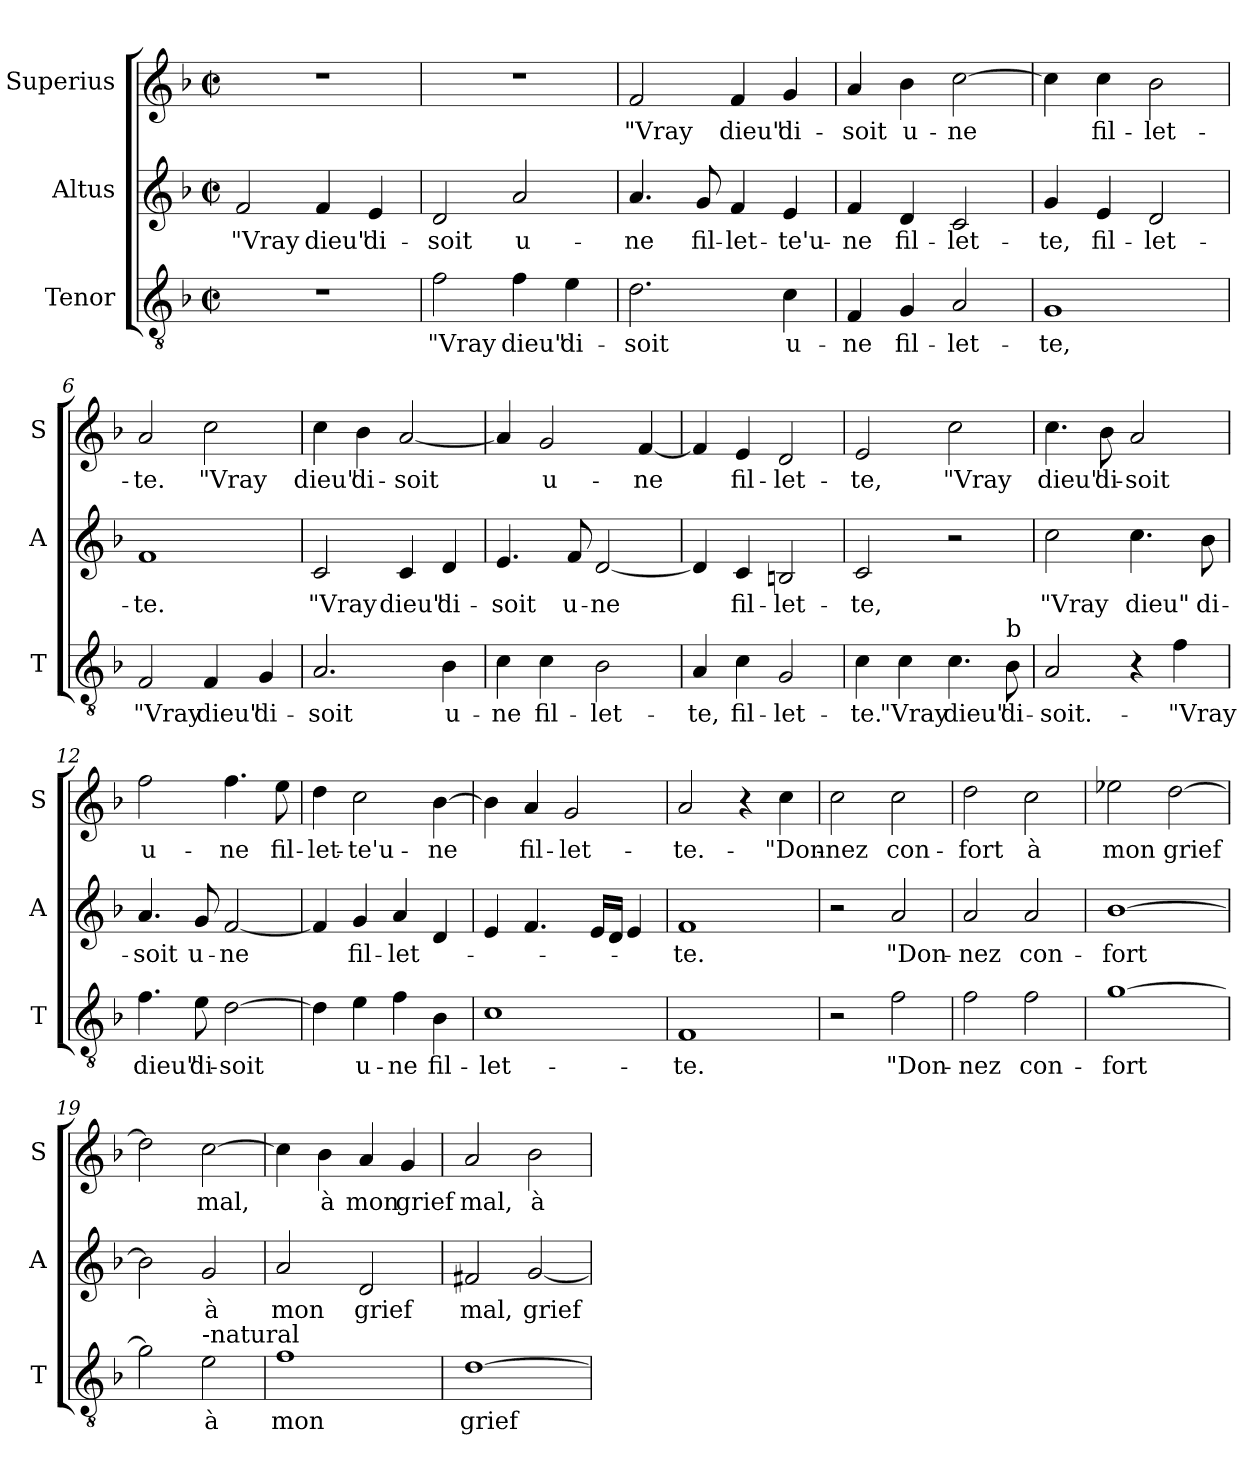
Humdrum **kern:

**kern	**text	**kern	**text	**kern	**text
*part3	*part3	*part2	*part2	*part1	*part1
*staff3	*staff3	*staff2	*staff2	*staff1	*staff1
*I"Tenor	*	*I"Altus	*	*I"Superius	*
*I'T	*	*I'A	*	*I'S	*
*clefGv2	*	*clefG2	*	*clefG2	*
*k[b-]	*	*k[b-]	*	*k[b-]	*
*F:	*	*F:	*	*F:	*
*M2/2	*	*M2/2	*	*M2/2	*
*met(c|)	*	*met(c|)	*	*met(c|)	*
=1	=1	=1	=1	=1	=1
!	!	!	!LO:LY:b	!	!
1r	.	2f/	"Vray	1r	.
!	!	!	!LO:LY:b	!	!
.	.	4f/	dieu"	.	.
!	!	!	!LO:LY:b	!	!
.	.	4e/	di-	.	.
=2	=2	=2	=2	=2	=2
!	!LO:LY:b	!	!LO:LY:b	!	!
2f\	"Vray	2d/	-soit	1r	.
!	!LO:LY:b	!	!LO:LY:b	!	!
4f\	dieu"	2a/	u-	.	.
!	!LO:LY:b	!	!	!	!
4e\	di-	.	.	.	.
=3	=3	=3	=3	=3	=3
!	!LO:LY:b	!	!LO:LY:b	!	!LO:LY:b
2.d\	-soit	4.a/	-ne	2f/	"Vray
!	!	!	!LO:LY:b	!	!
.	.	8g/	fil-	.	.
!	!	!	!LO:LY:b	!	!LO:LY:b
.	.	4f/	-let-	4f/	dieu"
!	!LO:LY:b	!	!LO:LY:b	!	!LO:LY:b
4c\	u-	4e/	-te'u-	4g/	di-
=4	=4	=4	=4	=4	=4
!	!LO:LY:b	!	!LO:LY:b	!	!LO:LY:b
4F/	-ne	4f/	-ne	4a/	-soit
!	!LO:LY:b	!	!LO:LY:b	!	!LO:LY:b
4G/	fil-	4d/	fil-	4b-\	u-
!	!LO:LY:b	!	!LO:LY:b	!	!LO:LY:b
2A/	-let-	2c/	-let-	[2cc\	-ne
=5	=5	=5	=5	=5	=5
!	!LO:LY:b	!	!LO:LY:b	!	!
1G	-te,	4g/	-te,	4cc\]	.
!	!	!	!LO:LY:b	!	!LO:LY:b
.	.	4e/	fil-	4cc\	fil-
!	!	!	!LO:LY:b	!	!LO:LY:b
.	.	2d/	-let-	2b-\	-let-
!!LO:LB:g=z
=6	=6	=6	=6	=6	=6
!	!LO:LY:b	!	!LO:LY:b	!	!LO:LY:b
2F/	"Vray	1f	-te.	2a/	-te.
!	!LO:LY:b	!	!	!	!LO:LY:b
4F/	dieu"	.	.	2cc\	"Vray
!	!LO:LY:b	!	!	!	!
4G/	di-	.	.	.	.
=7	=7	=7	=7	=7	=7
!	!LO:LY:b	!	!LO:LY:b	!	!LO:LY:b
2.A/	-soit	2c/	"Vray	4cc\	dieu"
!	!	!	!	!	!LO:LY:b
.	.	.	.	4b-\	di-
!	!	!	!LO:LY:b	!	!LO:LY:b
.	.	4c/	dieu"	[2a/	-soit
!	!LO:LY:b	!	!LO:LY:b	!	!
4B-\	u-	4d/	di-	.	.
=8	=8	=8	=8	=8	=8
!	!LO:LY:b	!	!LO:LY:b	!	!
4c\	-ne	4.e/	-soit	4a/]	.
!	!LO:LY:b	!	!	!	!LO:LY:b
4c\	fil-	.	.	2g/	u-
!	!	!	!LO:LY:b	!	!
.	.	8f/	u-	.	.
!	!LO:LY:b	!	!LO:LY:b	!	!
2B-\	-let-	[2d/	-ne	.	.
!	!	!	!	!	!LO:LY:b
.	.	.	.	[4f/	-ne
=9	=9	=9	=9	=9	=9
!	!LO:LY:b	!	!	!	!
4A/	-te,	4d/]	.	4f/]	.
!	!LO:LY:b	!	!LO:LY:b	!	!LO:LY:b
4c\	fil-	4c/	fil-	4e/	fil-
!	!LO:LY:b	!	!LO:LY:b	!	!LO:LY:b
2G/	-let-	2Bn/	-let-	2d/	-let-
=10	=10	=10	=10	=10	=10
!	!LO:LY:b	!	!LO:LY:b	!	!LO:LY:b
4c\	-te.	2c/	-te,	2e/	-te,
!	!LO:LY:b	!	!	!	!
4c\	"Vray	.	.	.	.
!	!LO:LY:b	!	!	!	!LO:LY:b
4.c\	dieu"	2r	.	2cc\	"Vray
!LO:TX:a:t=b	!	!	!	!	!
!	!LO:LY:b	!	!	!	!
8B-\	di-	.	.	.	.
!!LO:LB:g=z
=11	=11	=11	=11	=11	=11
!	!LO:LY:b	!	!LO:LY:b	!	!LO:LY:b
2A/	-soit.-	2cc\	"Vray	4.cc\	dieu"
!	!	!	!	!	!LO:LY:b
.	.	.	.	8b-\	di-
!	!	!	!LO:LY:b	!	!LO:LY:b
4r	.	4.cc\	dieu"	2a/	-soit
!	!LO:LY:b	!	!	!	!
4f\	-"Vray	.	.	.	.
!	!	!	!LO:LY:b	!	!
.	.	8b-\	di-	.	.
=12	=12	=12	=12	=12	=12
!	!LO:LY:b	!	!LO:LY:b	!	!LO:LY:b
4.f\	dieu"	4.a/	-soit	2ff\	u-
!	!LO:LY:b	!	!LO:LY:b	!	!
8e\	di-	8g/	u-	.	.
!	!LO:LY:b	!	!LO:LY:b	!	!LO:LY:b
[2d\	-soit	[2f/	-ne	4.ff\	-ne
!	!	!	!	!	!LO:LY:b
.	.	.	.	8ee\	fil-
=13	=13	=13	=13	=13	=13
!	!	!	!	!	!LO:LY:b
4d\]	.	4f/]	.	4dd\	-let-
!	!LO:LY:b	!	!LO:LY:b	!	!LO:LY:b
4e\	u-	4g/	fil-	2cc\	-te'u-
!	!LO:LY:b	!	!LO:LY:b	!	!
4f\	-ne	4a/	-let-	.	.
!	!LO:LY:b	!	!	!	!LO:LY:b
4B-\	fil-	4d/	.	[4b-\	-ne
=14	=14	=14	=14	=14	=14
!	!LO:LY:b	!	!	!	!
1c	-let-	4e/	.	4b-\]	.
!	!	!	!	!	!LO:LY:b
.	.	4.f/	.	4a/	fil-
!	!	!	!	!	!LO:LY:b
.	.	.	.	2g/	-let-
.	.	16e/LL	.	.	.
.	.	16d/JJ	.	.	.
.	.	4e/	.	.	.
=15	=15	=15	=15	=15	=15
!	!LO:LY:b	!	!LO:LY:b	!	!LO:LY:b
1F	-te.	1f	-te.	2a/	-te.-
.	.	.	.	4r	.
!	!	!	!	!	!LO:LY:b
.	.	.	.	4cc\	-"Don-
!!LO:PB:g=z
=16	=16	=16	=16	=16	=16
!	!	!	!	!	!LO:LY:b
2r	.	2r	.	2cc\	-nez
!	!LO:LY:b	!	!LO:LY:b	!	!LO:LY:b
2f\	"Don-	2a/	"Don-	2cc\	con-
=17	=17	=17	=17	=17	=17
!	!LO:LY:b	!	!LO:LY:b	!	!LO:LY:b
2f\	-nez	2a/	-nez	2dd\	-fort
!	!LO:LY:b	!	!LO:LY:b	!	!LO:LY:b
2f\	con-	2a/	con-	2cc\	à
=18	=18	=18	=18	=18	=18
!	!LO:LY:b	!	!LO:LY:b	!	!LO:LY:b
[1g	-fort	[1b-	-fort	2ee-X\	mon
!	!	!	!	!	!LO:LY:b
.	.	.	.	[2dd\	grief
=19	=19	=19	=19	=19	=19
2g\]	.	2b-\]	.	2dd\]	.
!LO:TX:a:t=-natural	!	!	!	!	!
!	!LO:LY:b	!	!LO:LY:b	!	!LO:LY:b
2e\	à	2g/	à	[2cc\	mal,
=20	=20	=20	=20	=20	=20
!	!LO:LY:b	!	!LO:LY:b	!	!
1f	mon	2a/	mon	4cc\]	.
!	!	!	!	!	!LO:LY:b
.	.	.	.	4b-\	à
!	!	!	!LO:LY:b	!	!LO:LY:b
.	.	2d/	grief	4a/	mon
!	!	!	!	!	!LO:LY:b
.	.	.	.	4g/	grief
!!LO:LB:g=z
=21	=21	=21	=21	=21	=21
!	!LO:LY:b	!	!LO:LY:b	!	!LO:LY:b
[1d	grief	2f#X/	mal,	2a/	mal,
!	!	!	!LO:LY:b	!	!LO:LY:b
.	.	[2g/	grief	2b-\	à
=	=	=	=	=	=
*-	*-	*-	*-	*-	*-
